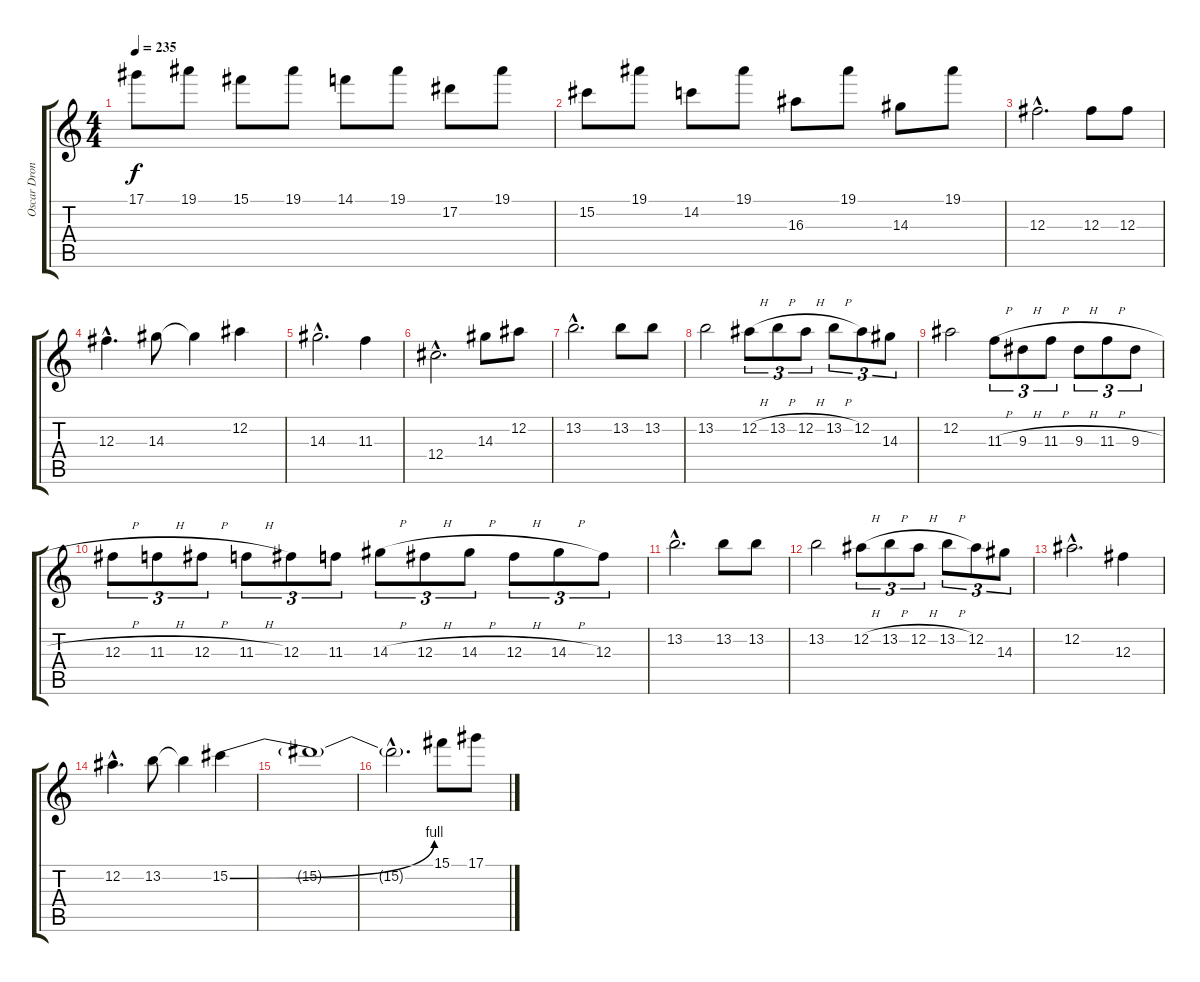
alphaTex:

\track ("Oscar Dronjak (Rhythm - Lead Guitar)" "Oscar Dron") {instrument distortionguitar}
\staff {score tabs}
\tuning (Eb4 Bb3 Gb3 Db3 Ab2 Eb2) {hide}
\ts (4 4)
\tempo 235
\clef g2
\ks c
17.1.8{dy f} 19.1.8 15.1.8 19.1.8 14.1.8 19.1.8 17.2.8 19.1.8 |
15.2.8 19.1.8 14.2.8 19.1.8 16.3.8 19.1.8 14.3.8 19.1.8 |
12.3{hac}.2{d} 12.3.8 12.3.8 |
12.3{hac}.4{d} 14.3.8 14.3{t}.4 12.2.4 |
14.3{hac}.2{d} 11.3.4 |
12.4{hac}.2{d} 14.3.8 12.2.8 |
13.2{hac}.2{d} 13.2.8 13.2.8 |
13.2.2 12.2{h}.8{tu (3 2)} 13.2{h}.8{tu (3 2)} 12.2{h}.8{tu (3 2)} 13.2{h}.8{tu (3 2)} 12.2.8{tu (3 2)} 14.3.8{tu (3 2)} |
12.2.2 11.3{h}.8{tu (3 2)} 9.3{h}.8{tu (3 2)} 11.3{h}.8{tu (3 2)} 9.3{h}.8{tu (3 2)} 11.3{h}.8{tu (3 2)} 9.3{h}.8{tu (3 2)} |
12.3{h}.8{tu (3 2)} 11.3{h}.8{tu (3 2)} 12.3{h}.8{tu (3 2)} 11.3{h}.8{tu (3 2)} 12.3.8{tu (3 2)} 11.3.8{tu (3 2)} 14.3{h}.8{tu (3 2)} 12.3{h}.8{tu (3 2)} 14.3{h}.8{tu (3 2)} 12.3{h}.8{tu (3 2)} 14.3{h}.8{tu (3 2)} 12.3.8{tu (3 2)} |
13.2{hac}.2{d} 13.2.8 13.2.8 |
13.2.2 12.2{h}.8{tu (3 2)} 13.2{h}.8{tu (3 2)} 12.2{h}.8{tu (3 2)} 13.2{h}.8{tu (3 2)} 12.2.8{tu (3 2)} 14.3.8{tu (3 2)} |
12.2{hac}.2{d} 12.3.4 |
12.2{hac}.4{d} 13.2.8 13.2{t}.4 15.2{be (bend 0 0 60 4)}.4 |
15.2{t}.1 |
15.2{hac t}.2{d} 15.1.8 17.1.8
